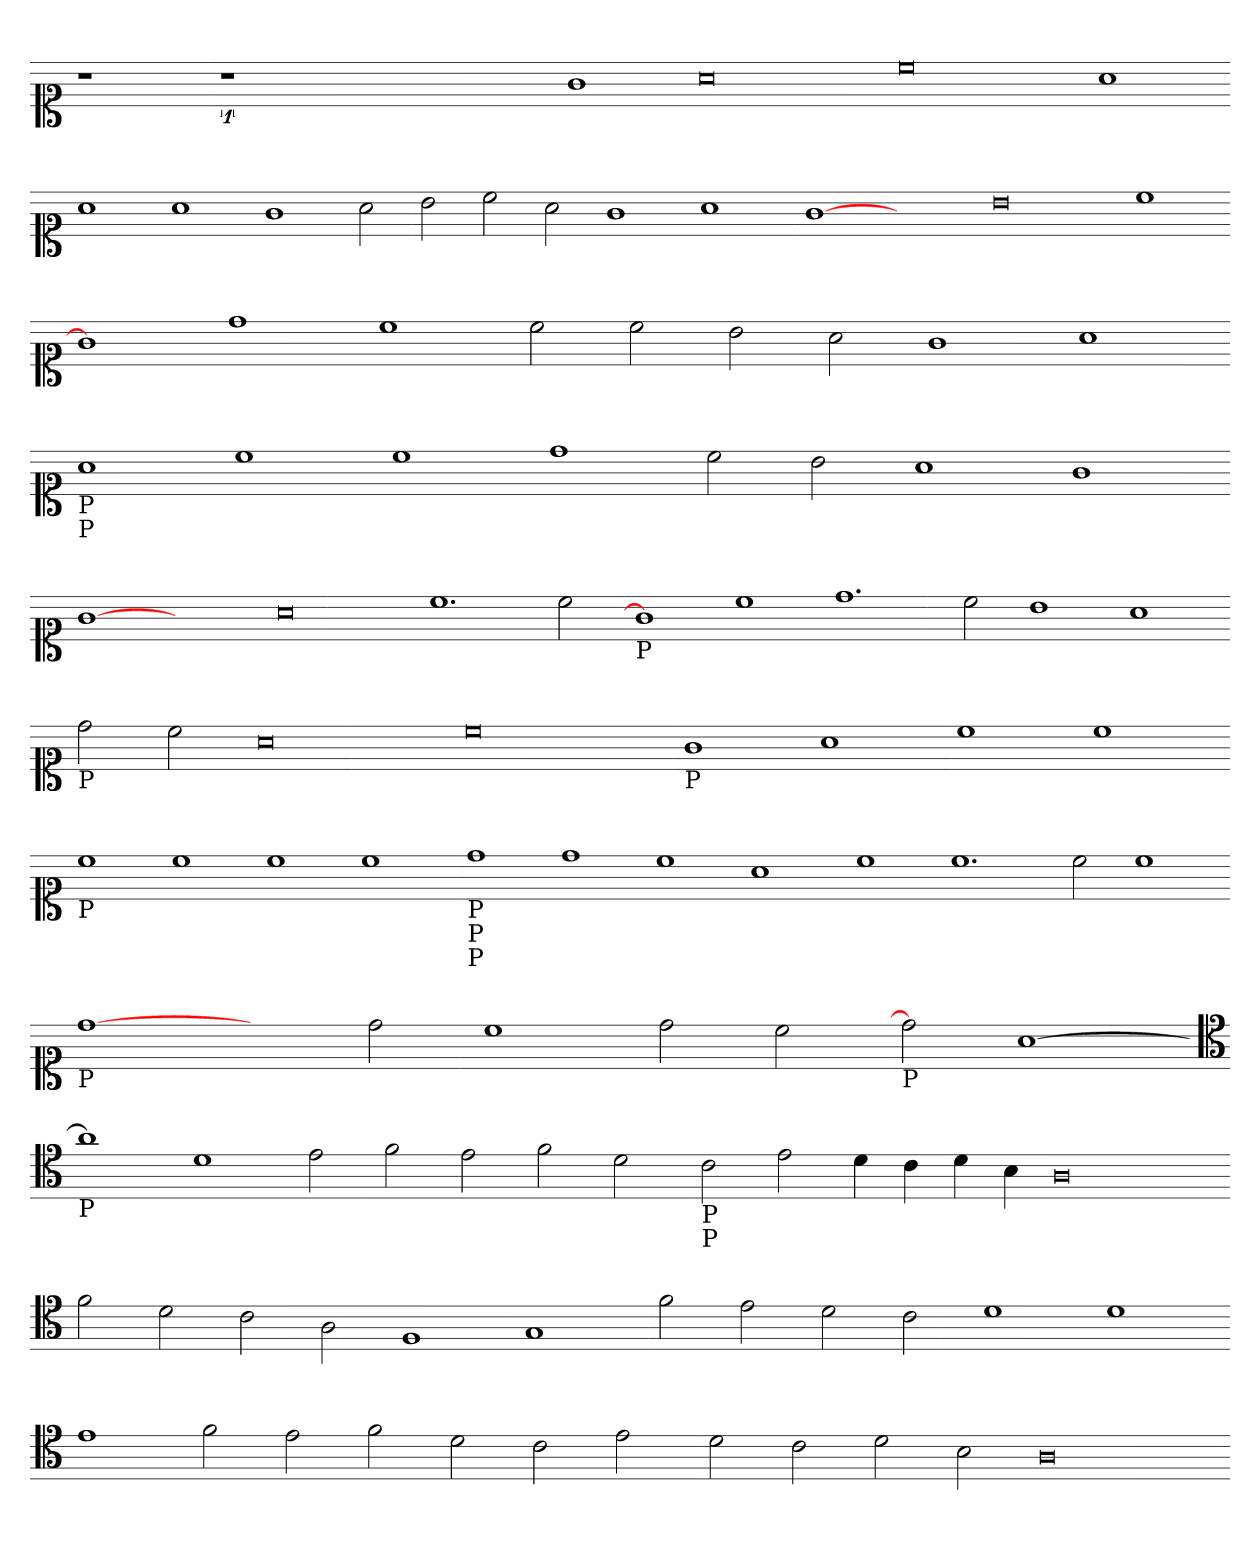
**kern
*part1
*staff1
*clefC1
*k[]
=
1r
=-
1%5r
1g
0a
0cc
1a
=-
1a
1a
1g
2a
2b
2cc
2a
1g
1a
=-
[1g
1ryy
0b
1cc
=-
1g]
1dd
1cc
2cc
2cc
2b
2a
1g
1a
=-
!LO:TX:b:t=P
!LO:TX:b:t=P
1a
1cc
1cc
1dd
2cc
2b
1a
1g
=-
[1g
1ryy
0a
1.cc
2cc
=-
!LO:TX:b:t=P
1g]
1cc
1.dd
2cc
1b
1a
=-
!LO:TX:b:t=P
2dd
2cc
0a
0cc
=-
!LO:TX:b:t=P
1g
1a
1cc
1cc
=-
!LO:TX:b:t=P
1cc
1cc
1cc
1cc
=-
!LO:TX:b:t=P
!LO:TX:b:t=P
!LO:TX:b:t=P
1dd
1dd
1cc
1a
=-
1cc
1.cc
2cc
1cc
=-
!LO:TX:b:t=P
[1dd
2ryy
2dd
1cc
2dd
2cc
=-
!LO:TX:b:t=P
2dd]
[1a
=-
*clefC4
!LO:TX:b:t=P
1a]
1d
2e
2f
2e
2f
2d
=-
!LO:TX:b:t=P
!LO:TX:b:t=P
2c
2e
4d
4c
4d
4B
0A
=-
2f
2d
2c
2A
1F
1G
=-
2f
2e
2d
2c
1d
1d
=-
1e
2f
2e
2f
2d
2c
2e
=-
2d
2c
2d
2B
0A
=-
*-
